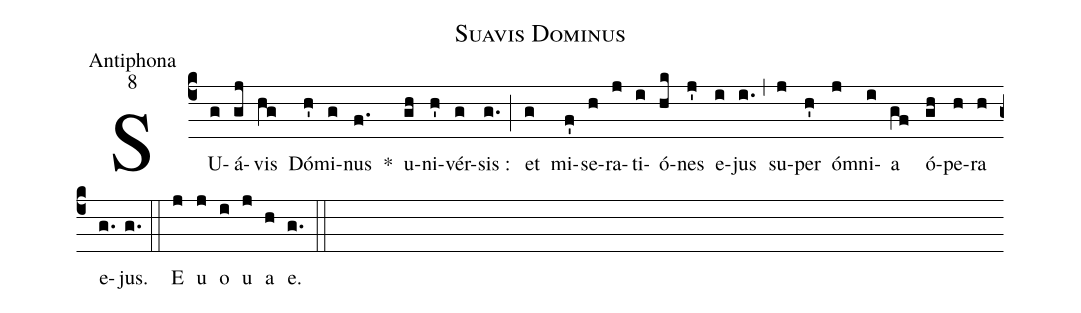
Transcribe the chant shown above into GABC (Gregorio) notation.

name:Suavis Dominus;
office-part:Antiphona;
mode:8;
%%
(c4) SU(g)á(gj)vis(hg) Dó(h')mi(g)nus(f.) *() u(gh)ni(h')vér(g)sis :(g.) (;) et(g) mi(f')se(h)ra(j)ti(i)ó(hk)nes(j') e(i)jus(i.) (,) su(j)per(h') ó(j)mni(i)a(gf) ó(gh)pe(h)ra(h) e(g.)jus.(g.) (::) <eu>E(j) u(j) o(i) u(j) a(h) e.</eu>(g.) (::)
